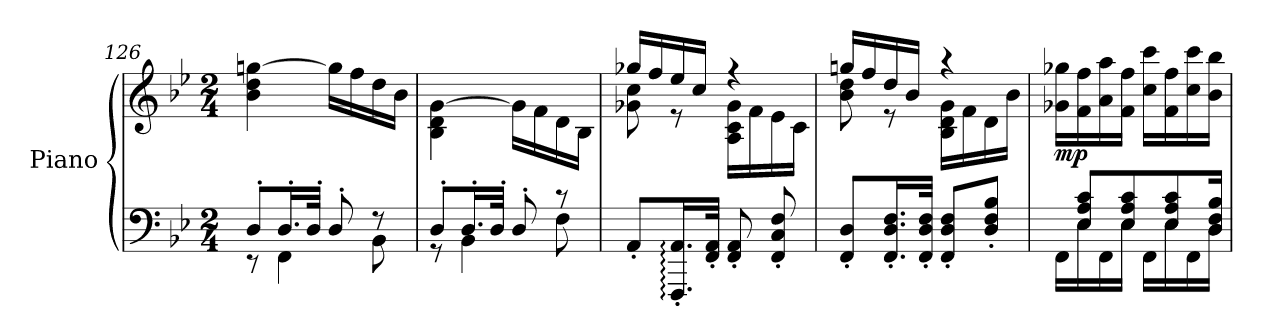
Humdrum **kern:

**kern	**kern	**dynam
*part1	*part1	*part1
*staff2	*staff1	*staff1/2
*I"Piano	*	*
*I'Pno	*	*
!!LO:LB:g=z
*clefF4	*clefG2	*
*k[b-e-]	*k[b-e-]	*
*M2/4	*M2/4	*
=126	=126	=126
*^	*	*
8D'/L	8r	4b-\ 4dd\ [4ggn\	.
16.D'/L	4FF\	.	.
32D'/JJk	.	.	.
8D'/	.	16gg\LL]	.
.	.	16ff\	.
8r	8BB-\	16dd\	.
.	.	16b-\JJ	.
=127	=127	=127	=127
8D'/L	8r	4B-\ 4d\ [4g\	.
16.D'/L	4BB-\	.	.
32D'/JJk	.	.	.
8D'/	.	16g\LL]	.
.	.	16f\	.
8r	8F\	16d\	.
.	.	16B-\JJ	.
*v	*v	*	*
=128	=128	=128
*	*^	*
8AA'/L	16gg-X/LL	8g-X\ 8cc\	.
.	16ff/	.	.
16.FFF/:' 16.AA/:'L	16ee-/	8r	.
.	16cc/JJ	.	.
32FF/' 32AA/'JJk	.	.	.
8FF/' 8AA/'	4r	16A\ 16c\ 16g-\LL	.
.	.	16f\	.
8FF/' 8C/' 8F/'	.	16e-\	.
.	.	16c\JJ	.
=129	=129	=129	=129
8FF/' 8D/'L	16ggn/LL	8b-\ 8dd\	.
.	16ff/	.	.
16.FF/' 16.D/' 16.F/'L	16dd/	8r	.
.	16b-/JJ	.	.
32FF/' 32D/' 32F/'JJk	.	.	.
8FF/' 8D/' 8F/'L	4r	16B-\ 16d\ 16g\LL	.
.	.	16f\	.
8D/' 8F/' 8B-/'J	.	16d\	.
.	.	16b-\JJ	.
=130	=130	=130	=130
*^	*	*	*
!	!	!LO:TX:b:i:t=cresc.	!	!
!	!	!	!	!LO:DY:b
*	*	*v	*v	*
16ryy	16FF\LL	16g-X\ 16gg-X\LL	mp
8E-/ 8A/ 8c/L	16E-\	16f\ 16ff\	.
.	16FF\	16a\ 16aa\	.
8E-/ 8A/ 8c/	16E-\JJ	16f\ 16ff\JJ	.
.	16FF\LL	16cc\ 16ccc\LL	.
8E-/ 8A/ 8c/	16E-\	16f\ 16ff\	.
.	16FF\	16cc\ 16ccc\	.
16D/ 16F/ 16B-/Jk	16D\JJ	16b-\ 16bb-\JJ	.
*v	*v	*	*
=	=	=
*-	*-	*-
